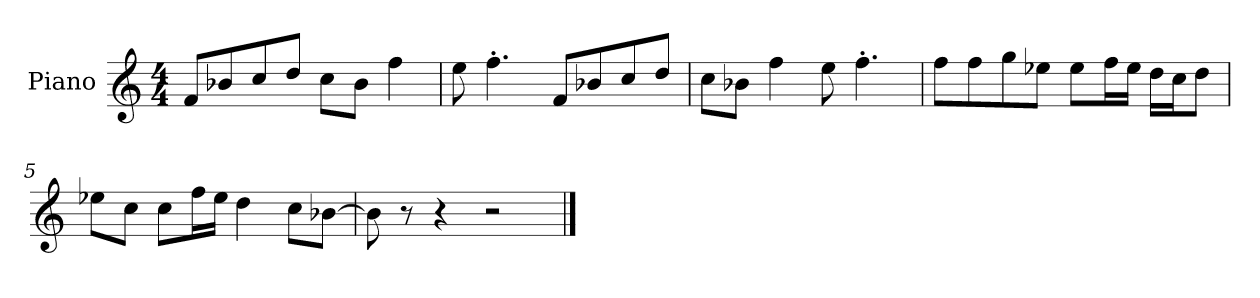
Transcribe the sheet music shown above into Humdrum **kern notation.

**kern
*part1
*staff1
*I"Piano
*I'P-no
*clefG2
*k[]
*M4/4
*MM90
=1
8f/L
8b-X/
8cc/
8dd/J
8cc\L
8b-\J
4ff\
=2
8ee\
4.ff'\
8f/L
8b-X/
8cc/
8dd/J
=3
8cc\L
8b-X\J
4ff\
8ee\
4.ff'\
=4
8ff\L
8ff\
8gg\
8ee-X\J
8ee-\L
16ff\L
16ee-\JJ
16dd\LL
16cc\J
8dd\J
=5
8ee-X\L
8cc\J
8cc\L
16ff\L
16ee-\JJ
4dd\
8cc\L
[8b-X\J
!!LO:LB:g=z
=6
8b-\]
8r
4r
2r
==
*-
